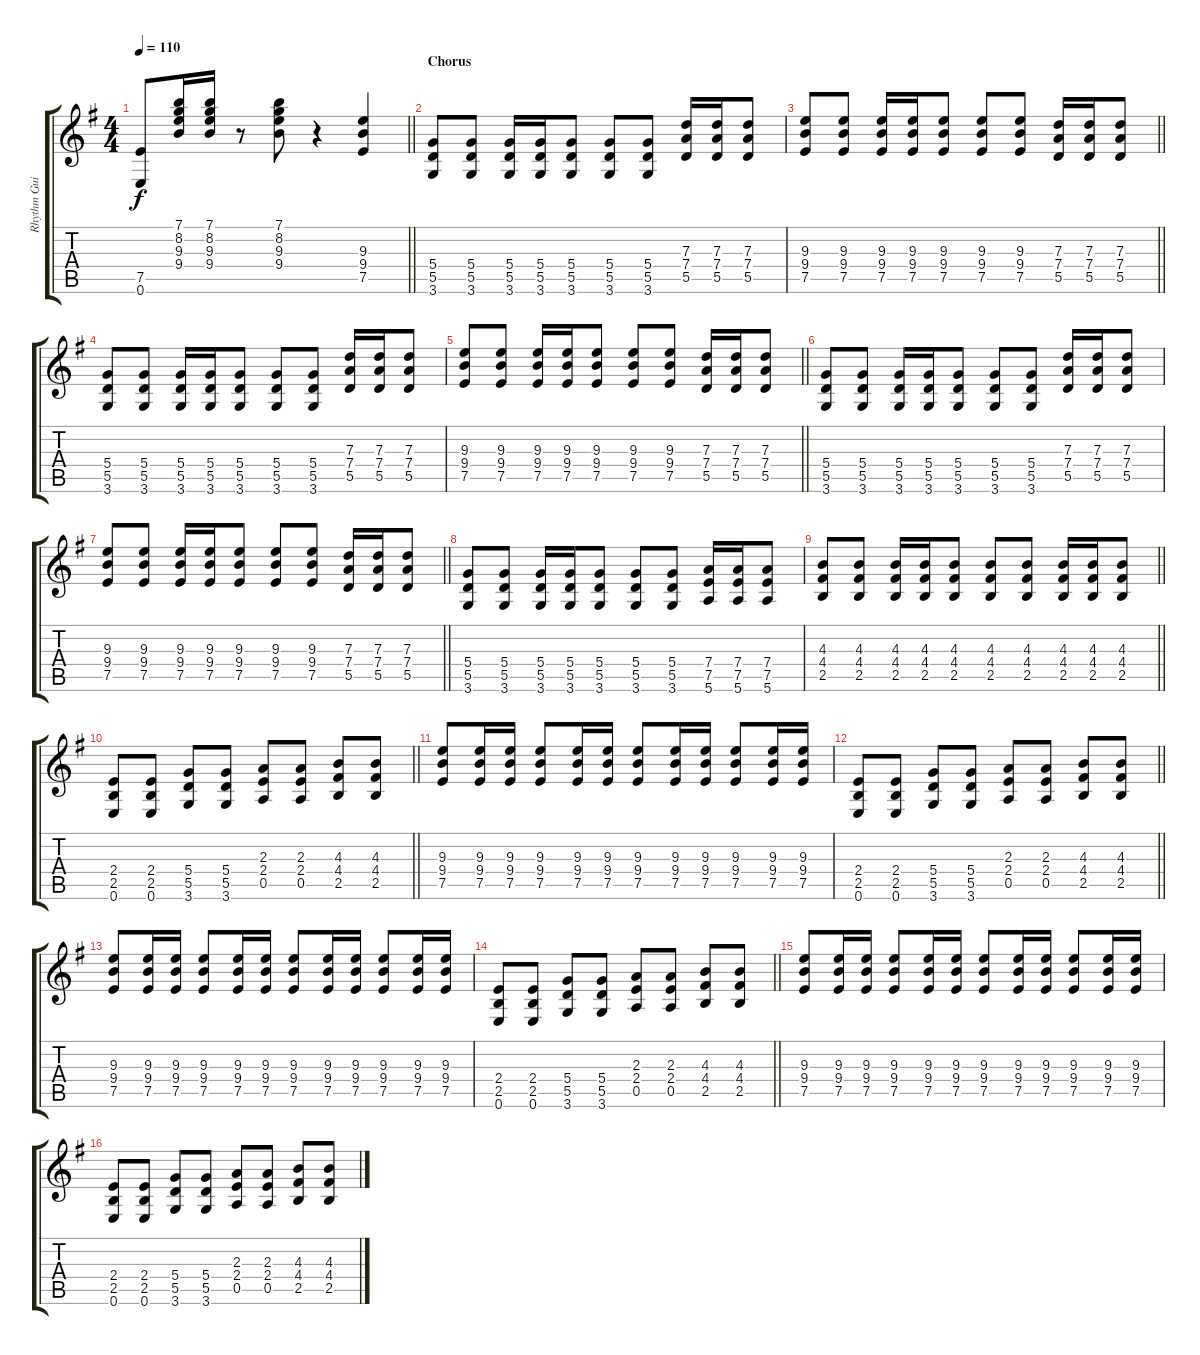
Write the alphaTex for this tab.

\track ("Rhythm Guitar" "Rhythm Gui") {instrument overdrivenguitar}
\staff {score tabs}
\tuning (E4 B3 G3 D3 A2 E2) {hide}
\ts (4 4)
\tempo 110
\clef g2
\barLineRight lightlight
\ks g
(7.5 0.6).8{dy f} (7.1 8.2 9.3 9.4).16 (7.1 8.2 9.3 9.4).16 r.8 (7.1 8.2 9.3 9.4).8 r.4 (9.3 9.4 7.5).4 |
\section ("" "Chorus")
(5.4 5.5 3.6).8 (5.4 5.5 3.6).8 (5.4 5.5 3.6).16 (5.4 5.5 3.6).16 (5.4 5.5 3.6).8 (5.4 5.5 3.6).8 (5.4 5.5 3.6).8 (7.3 7.4 5.5).16 (7.3 7.4 5.5).16 (7.3 7.4 5.5).8 |
\barLineRight lightlight
(9.3 9.4 7.5).8 (9.3 9.4 7.5).8 (9.3 9.4 7.5).16 (9.3 9.4 7.5).16 (9.3 9.4 7.5).8 (9.3 9.4 7.5).8 (9.3 9.4 7.5).8 (7.3 7.4 5.5).16 (7.3 7.4 5.5).16 (7.3 7.4 5.5).8 |
(5.4 5.5 3.6).8 (5.4 5.5 3.6).8 (5.4 5.5 3.6).16 (5.4 5.5 3.6).16 (5.4 5.5 3.6).8 (5.4 5.5 3.6).8 (5.4 5.5 3.6).8 (7.3 7.4 5.5).16 (7.3 7.4 5.5).16 (7.3 7.4 5.5).8 |
\barLineRight lightlight
(9.3 9.4 7.5).8 (9.3 9.4 7.5).8 (9.3 9.4 7.5).16 (9.3 9.4 7.5).16 (9.3 9.4 7.5).8 (9.3 9.4 7.5).8 (9.3 9.4 7.5).8 (7.3 7.4 5.5).16 (7.3 7.4 5.5).16 (7.3 7.4 5.5).8 |
(5.4 5.5 3.6).8 (5.4 5.5 3.6).8 (5.4 5.5 3.6).16 (5.4 5.5 3.6).16 (5.4 5.5 3.6).8 (5.4 5.5 3.6).8 (5.4 5.5 3.6).8 (7.3 7.4 5.5).16 (7.3 7.4 5.5).16 (7.3 7.4 5.5).8 |
\barLineRight lightlight
(9.3 9.4 7.5).8 (9.3 9.4 7.5).8 (9.3 9.4 7.5).16 (9.3 9.4 7.5).16 (9.3 9.4 7.5).8 (9.3 9.4 7.5).8 (9.3 9.4 7.5).8 (7.3 7.4 5.5).16 (7.3 7.4 5.5).16 (7.3 7.4 5.5).8 |
(5.4 5.5 3.6).8 (5.4 5.5 3.6).8 (5.4 5.5 3.6).16 (5.4 5.5 3.6).16 (5.4 5.5 3.6).8 (5.4 5.5 3.6).8 (5.4 5.5 3.6).8 (7.4 7.5 5.6).16 (7.4 7.5 5.6).16 (7.4 7.5 5.6).8 |
\barLineRight lightlight
(4.3 4.4 2.5).8 (4.3 4.4 2.5).8 (4.3 4.4 2.5).16 (4.3 4.4 2.5).16 (4.3 4.4 2.5).8 (4.3 4.4 2.5).8 (4.3 4.4 2.5).8 (4.3 4.4 2.5).16 (4.3 4.4 2.5).16 (4.3 4.4 2.5).8 |
\barLineRight lightlight
(2.4 2.5 0.6).8 (2.4 2.5 0.6).8 (5.4 5.5 3.6).8 (5.4 5.5 3.6).8 (2.3 2.4 0.5).8 (2.3 2.4 0.5).8 (4.3 4.4 2.5).8 (4.3 4.4 2.5).8 |
(9.3 9.4 7.5).8 (9.3 9.4 7.5).16 (9.3 9.4 7.5).16 (9.3 9.4 7.5).8 (9.3 9.4 7.5).16 (9.3 9.4 7.5).16 (9.3 9.4 7.5).8 (9.3 9.4 7.5).16 (9.3 9.4 7.5).16 (9.3 9.4 7.5).8 (9.3 9.4 7.5).16 (9.3 9.4 7.5).16 |
\barLineRight lightlight
(2.4 2.5 0.6).8 (2.4 2.5 0.6).8 (5.4 5.5 3.6).8 (5.4 5.5 3.6).8 (2.3 2.4 0.5).8 (2.3 2.4 0.5).8 (4.3 4.4 2.5).8 (4.3 4.4 2.5).8 |
(9.3 9.4 7.5).8 (9.3 9.4 7.5).16 (9.3 9.4 7.5).16 (9.3 9.4 7.5).8 (9.3 9.4 7.5).16 (9.3 9.4 7.5).16 (9.3 9.4 7.5).8 (9.3 9.4 7.5).16 (9.3 9.4 7.5).16 (9.3 9.4 7.5).8 (9.3 9.4 7.5).16 (9.3 9.4 7.5).16 |
\barLineRight lightlight
(2.4 2.5 0.6).8 (2.4 2.5 0.6).8 (5.4 5.5 3.6).8 (5.4 5.5 3.6).8 (2.3 2.4 0.5).8 (2.3 2.4 0.5).8 (4.3 4.4 2.5).8 (4.3 4.4 2.5).8 |
(9.3 9.4 7.5).8 (9.3 9.4 7.5).16 (9.3 9.4 7.5).16 (9.3 9.4 7.5).8 (9.3 9.4 7.5).16 (9.3 9.4 7.5).16 (9.3 9.4 7.5).8 (9.3 9.4 7.5).16 (9.3 9.4 7.5).16 (9.3 9.4 7.5).8 (9.3 9.4 7.5).16 (9.3 9.4 7.5).16 |
(2.4 2.5 0.6).8 (2.4 2.5 0.6).8 (5.4 5.5 3.6).8 (5.4 5.5 3.6).8 (2.3 2.4 0.5).8 (2.3 2.4 0.5).8 (4.3 4.4 2.5).8 (4.3 4.4 2.5).8
